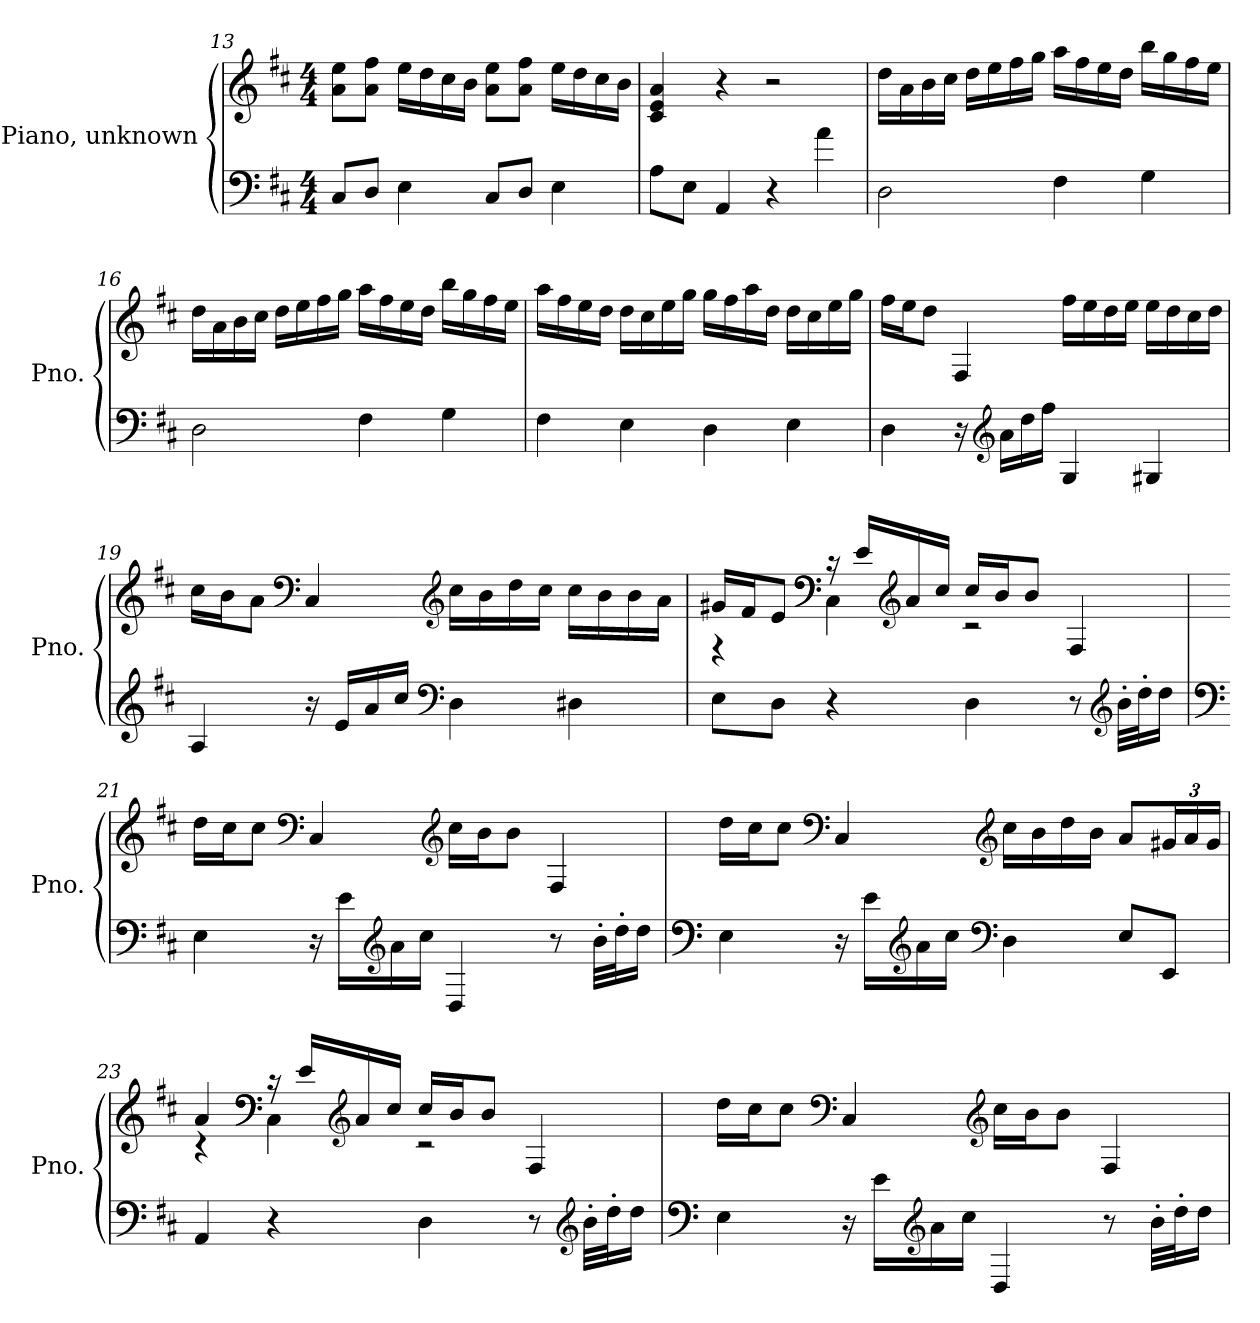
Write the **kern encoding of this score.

**kern	**kern
*part1	*part1
*staff2	*staff1
*I"Piano, unknown	*
*I'Pno.	*
*clefF4	*clefG2
*k[f#c#]	*k[f#c#]
*M4/4	*M4/4
=13	=13
8C#/L	8a\ 8ee\L
8D/J	8a\ 8ff#\J
4E\	16ee\LL
.	16dd\
.	16cc#\
.	16b\JJ
8C#/L	8a\ 8ee\L
8D/J	8a\ 8ff#\J
4E\	16ee\LL
.	16dd\
.	16cc#\
.	16b\JJ
=14	=14
8A\L	4c#/ 4e/ 4a/
8E\J	.
4AA/	4r
4r	2r
4a\	.
!!LO:PB:g=z
=15	=15
2D\	16dd\LL
.	16a\
.	16b\
.	16cc#\JJ
.	16dd\LL
.	16ee\
.	16ff#\
.	16gg\JJ
4F#\	16aa\LL
.	16ff#\
.	16ee\
.	16dd\JJ
4G\	16bb\LL
.	16gg\
.	16ff#\
.	16ee\JJ
=16	=16
2D\	16dd\LL
.	16a\
.	16b\
.	16cc#\JJ
.	16dd\LL
.	16ee\
.	16ff#\
.	16gg\JJ
4F#\	16aa\LL
.	16ff#\
.	16ee\
.	16dd\JJ
4G\	16bb\LL
.	16gg\
.	16ff#\
.	16ee\JJ
!!LO:LB:g=z
=17	=17
4F#\	16aa\LL
.	16ff#\
.	16ee\
.	16dd\JJ
4E\	16dd\LL
.	16cc#\
.	16ee\
.	16gg\JJ
4D\	16gg\LL
.	16ff#\
.	16aa\
.	16dd\JJ
4E\	16dd\LL
.	16cc#\
.	16ee\
.	16gg\JJ
=18	=18
4D\	16ff#\LL
.	16ee\J
.	8dd\J
16r	4F#/
*clefG2	*
16a\LL	.
16dd\	.
16ff#\JJ	.
4G/	16ff#\LL
.	16ee\
.	16dd\
.	16ee\JJ
4G#X/	16ee\LL
.	16dd\
.	16cc#\
.	16dd\JJ
!!LO:LB:g=z
=19	=19
4A/	16cc#\LL
.	16b\J
.	8a\J
*	*clefF4
16r	4C#/
16e/LL	.
16a/	.
16cc#/JJ	.
*clefF4	*clefG2
4D\	16cc#\LL
.	16b\
.	16dd\
.	16cc#\JJ
4D#X\	16cc#\LL
.	16b\
.	16b\
.	16a\JJ
=20	=20
*	*^
8E\L	16g#X/LL	4r
.	16f#/J	.
8D\J	8e/J	.
*	*clefF4	*
4r	16r	4C#\
.	16e/LL	.
*	*clefG2	*
.	16a/	.
.	16cc#/JJ	.
4D\	16cc#/LL	2r
.	16b/J	.
.	8b/J	.
8r	4F#/	.
*clefG2	*	*
32b'\LLL	.	.
32dd'\J	.	.
16dd\JJ	.	.
*	*v	*v
!!LO:LB:g=z
=21	=21
*clefF4	*
4E\	16dd\LL
.	16cc#\J
.	8cc#\J
*	*clefF4
16r	4C#/
16e\LL	.
*clefG2	*
16a\	.
16cc#\JJ	.
*	*clefG2
4D/	16cc#\LL
.	16b\J
.	8b\J
8r	4F#/
32b'\LLL	.
32dd'\J	.
16dd\JJ	.
=22	=22
*clefF4	*
4E\	16dd\LL
.	16cc#\J
.	8cc#\J
*	*clefF4
16r	4C#/
16e\LL	.
*clefG2	*
16a\	.
16cc#\JJ	.
*clefF4	*clefG2
4D\	16cc#\LL
.	16b\
.	16dd\
.	16b\JJ
8E/L	8a/L
*	*Xbrackettup
8EE/J	24g#X/L
.	24a/
.	24g#/JJ
!!LO:LB:g=z
=23	=23
*	*^
4AA/	4a/	4r
*	*clefF4	*
4r	16r	4C#\
.	16e/LL	.
*	*clefG2	*
.	16a/	.
.	16cc#/JJ	.
4D\	16cc#/LL	2r
.	16b/J	.
.	8b/J	.
8r	4F#/	.
*clefG2	*	*
32b'\LLL	.	.
32dd'\J	.	.
16dd\JJ	.	.
*	*v	*v
=24	=24
*clefF4	*
4E\	16dd\LL
.	16cc#\J
.	8cc#\J
*	*clefF4
16r	4C#/
16e\LL	.
*clefG2	*
16a\	.
16cc#\JJ	.
*	*clefG2
4D/	16cc#\LL
.	16b\J
.	8b\J
8r	4F#/
32b'\LLL	.
32dd'\J	.
16dd\JJ	.
=	=
*-	*-
